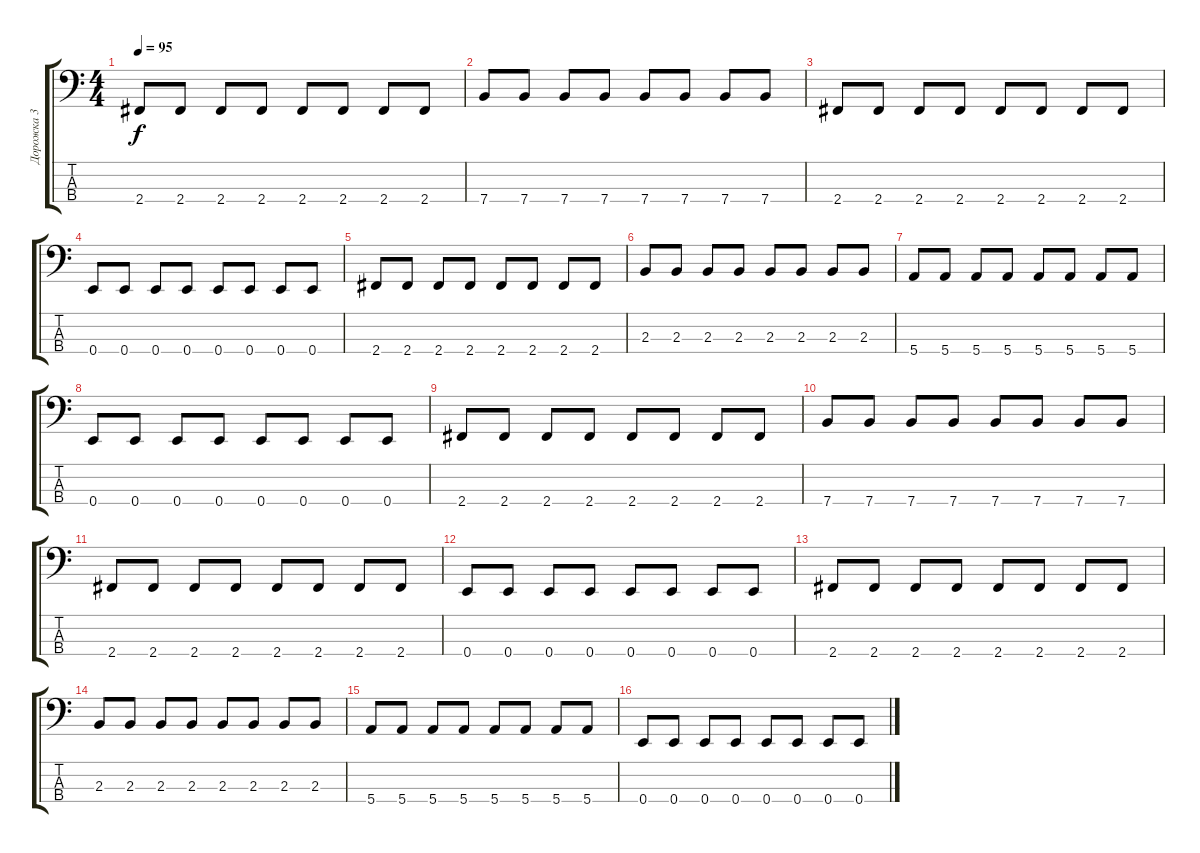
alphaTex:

\track ("Дорожка 3" "Дорожка 3") {instrument electricbassfinger}
\staff {score tabs}
\tuning (G2 D2 A1 E1) {hide}
\ts (4 4)
\tempo 95
\clef f4
\ks c
2.4.8{dy f} 2.4.8 2.4.8 2.4.8 2.4.8 2.4.8 2.4.8 2.4.8 |
7.4.8 7.4.8 7.4.8 7.4.8 7.4.8 7.4.8 7.4.8 7.4.8 |
2.4.8 2.4.8 2.4.8 2.4.8 2.4.8 2.4.8 2.4.8 2.4.8 |
0.4.8 0.4.8 0.4.8 0.4.8 0.4.8 0.4.8 0.4.8 0.4.8 |
2.4.8 2.4.8 2.4.8 2.4.8 2.4.8 2.4.8 2.4.8 2.4.8 |
2.3.8 2.3.8 2.3.8 2.3.8 2.3.8 2.3.8 2.3.8 2.3.8 |
5.4.8 5.4.8 5.4.8 5.4.8 5.4.8 5.4.8 5.4.8 5.4.8 |
0.4.8 0.4.8 0.4.8 0.4.8 0.4.8 0.4.8 0.4.8 0.4.8 |
2.4.8 2.4.8 2.4.8 2.4.8 2.4.8 2.4.8 2.4.8 2.4.8 |
7.4.8 7.4.8 7.4.8 7.4.8 7.4.8 7.4.8 7.4.8 7.4.8 |
2.4.8 2.4.8 2.4.8 2.4.8 2.4.8 2.4.8 2.4.8 2.4.8 |
0.4.8 0.4.8 0.4.8 0.4.8 0.4.8 0.4.8 0.4.8 0.4.8 |
2.4.8 2.4.8 2.4.8 2.4.8 2.4.8 2.4.8 2.4.8 2.4.8 |
2.3.8 2.3.8 2.3.8 2.3.8 2.3.8 2.3.8 2.3.8 2.3.8 |
5.4.8 5.4.8 5.4.8 5.4.8 5.4.8 5.4.8 5.4.8 5.4.8 |
0.4.8 0.4.8 0.4.8 0.4.8 0.4.8 0.4.8 0.4.8 0.4.8
